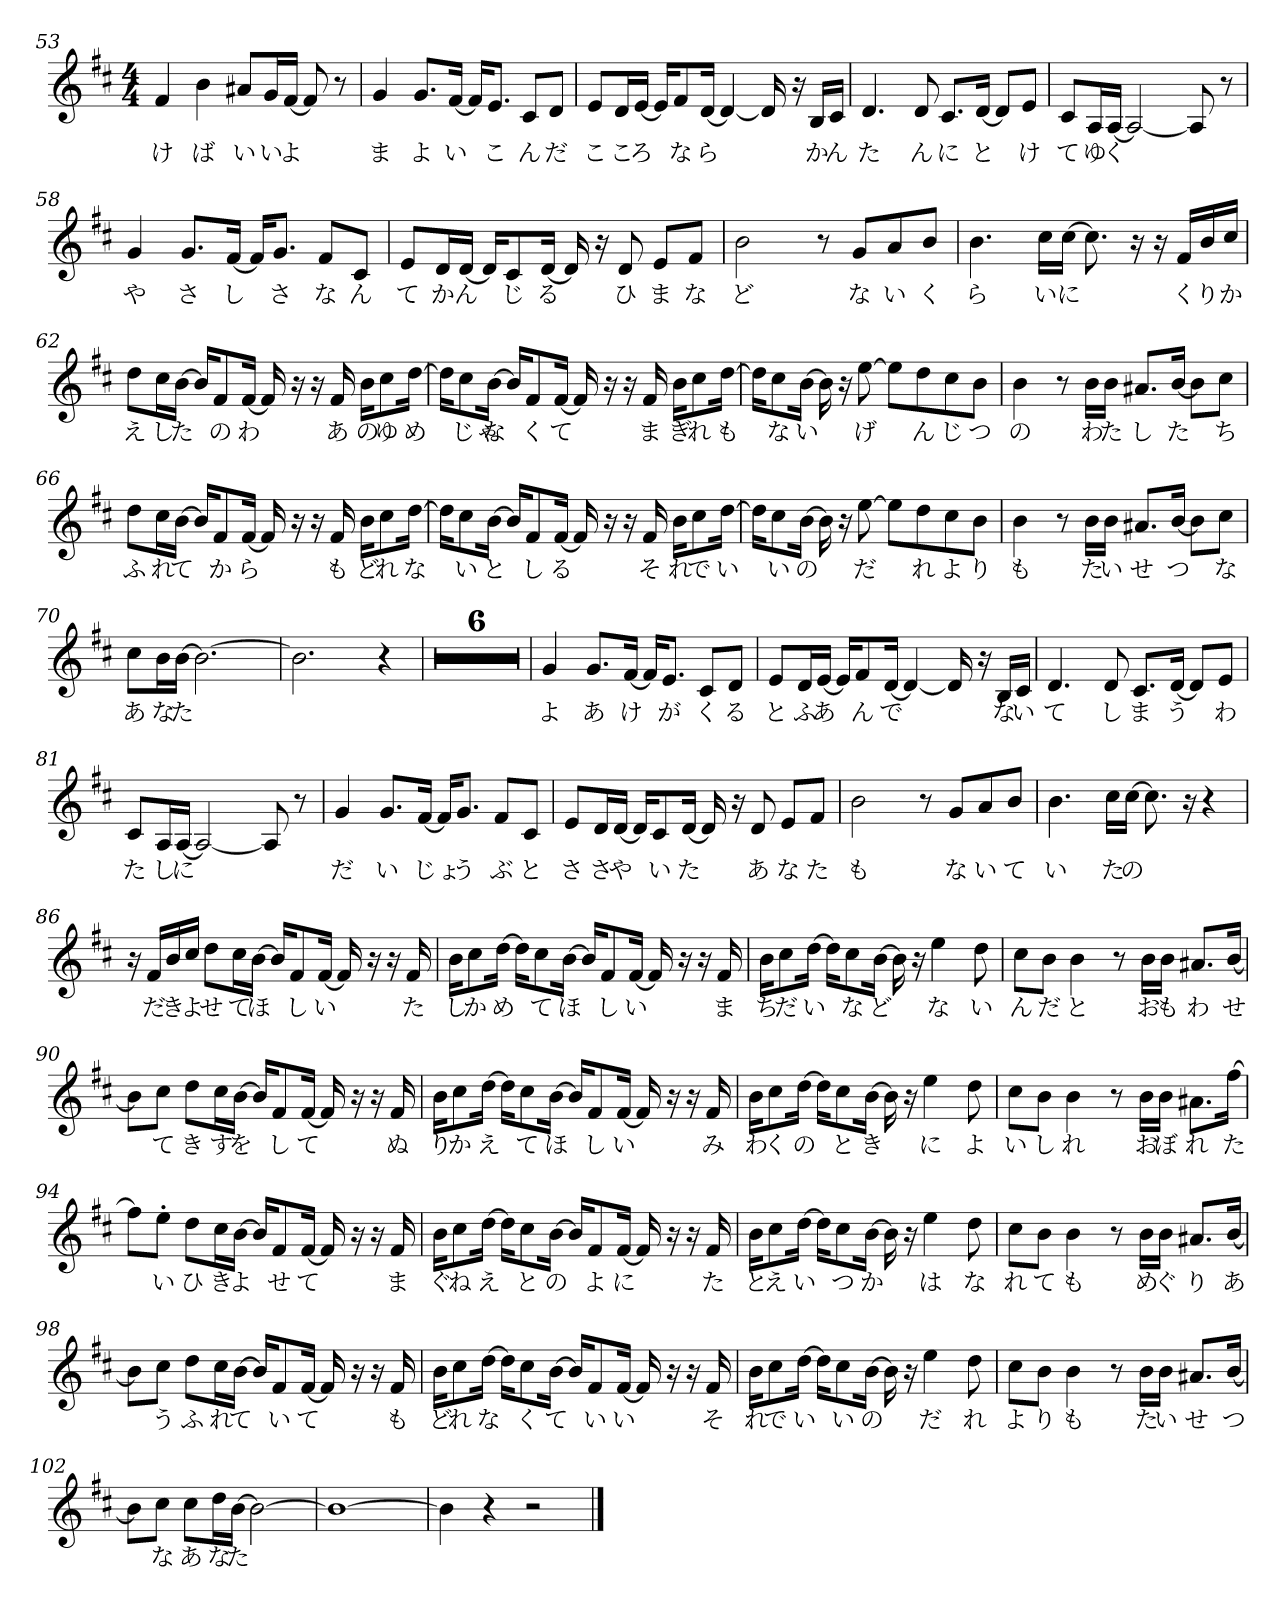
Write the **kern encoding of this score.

**kern	**text
*part1	*part1
*staff1	*staff1
*clefG2	*
*k[f#c#]	*
*M4/4	*
=53	=53
4f#	け
4b	ば
8a#XL	い
16gL	い
[16f#JJ	よ
8f#]	.
8r	.
=54	=54
4g	ま
8.gL	よ
[16f#Jk	い
16f#KL]	.
8.eJ	こ
8c#L	ん
8dJ	だ
=55	=55
8eL	こ
16dL	こ
[16eJJ	ろ
16eKL]	.
8f#	な
[16dJk	ら
4d_	.
16d]	.
16r	.
16BLL	か
16c#JJ	ん
=56	=56
4.d	た
8d	ん
8.c#L	に
[16dJk	と
8dL]	.
8eJ	け
=57	=57
8c#L	て
16AL	ゆ
[16AJJ	く
2A_	.
8A]	.
8r	.
=58	=58
4g	や
8.gL	さ
[16f#Jk	し
16f#KL]	.
8.gJ	さ
8f#L	な
8c#J	ん
=59	=59
8eL	て
16dL	か
[16dJJ	ん
16dKL]	.
8c#	じ
[16dJk	る
16d]	.
16r	.
8d	ひ
8eL	ま
8f#J	な
=60	=60
2b	ど
8r	.
8gL	な
8a	い
8bJ	く
=61	=61
4.b	ら
16cc#LL	い
[16cc#JJ	に
8.cc#]	.
16r	.
16r	.
16f#LL	く
16b	り
16cc#JJ	か
=62	=62
8ddL	え
16cc#L	し
[16bJJ	た
16bKL]	.
8f#	の
[16f#Jk	わ
16f#]	.
16r	.
16r	.
16f#	あ
16bKL	の
8cc#	ゆ
[16ddJk	め
=63	=63
16ddKL]	.
8cc#	じゃ
[16bJk	な
16bKL]	.
8f#	く
[16f#Jk	て
16f#]	.
16r	.
16r	.
16f#	ま
16bKL	ぎ
8cc#	れ
[16ddJk	も
=64	=64
16ddKL]	.
8cc#	な
[16bJk	い
16b]	.
16r	.
[8ee	げ
8eeL]	.
8dd	ん
8cc#	じ
8bJ	つ
=65	=65
4b	の
8r	.
16bLL	わ
16bJJ	た
8.a#XL	し
[16bJk	た
8bL]	.
8cc#J	ち
=66	=66
8ddL	ふ
16cc#L	れ
[16bJJ	て
16bKL]	.
8f#	か
[16f#Jk	ら
16f#]	.
16r	.
16r	.
16f#	も
16bKL	ど
8cc#	れ
[16ddJk	な
=67	=67
16ddKL]	.
8cc#	い
[16bJk	と
16bKL]	.
8f#	し
[16f#Jk	る
16f#]	.
16r	.
16r	.
16f#	そ
16bKL	れ
8cc#	で
[16ddJk	い
=68	=68
16ddKL]	.
8cc#	い
[16bJk	の
16b]	.
16r	.
[8ee	だ
8eeL]	.
8dd	れ
8cc#	よ
8bJ	り
=69	=69
4b	も
8r	.
16bLL	た
16bJJ	い
8.a#XL	せ
[16bJk	つ
8bL]	.
8cc#J	な
=70	=70
8cc#L	あ
16bL	な
[16bJJ	た
2.b_	.
=71	=71
2.b]	.
4r	.
=72	=72
1r	.
=73	=73
1r	.
=74	=74
1r	.
=75	=75
1r	.
=76	=76
1r	.
=77	=77
1r	.
=78	=78
4g	よ
8.gL	あ
[16f#Jk	け
16f#KL]	.
8.eJ	が
8c#L	く
8dJ	る
=79	=79
8eL	と
16dL	ふ
[16eJJ	あ
16eKL]	.
8f#	ん
[16dJk	で
4d_	.
16d]	.
16r	.
16BLL	な
16c#JJ	い
=80	=80
4.d	て
8d	し
8.c#L	ま
[16dJk	う
8dL]	.
8eJ	わ
=81	=81
8c#L	た
16AL	し
[16AJJ	に
2A_	.
8A]	.
8r	.
=82	=82
4g	だ
8.gL	い
[16f#Jk	じょ
16f#KL]	.
8.gJ	う
8f#L	ぶ
8c#J	と
=83	=83
8eL	さ
16dL	さ
[16dJJ	や
16dKL]	.
8c#	い
[16dJk	た
16d]	.
16r	.
8d	あ
8eL	な
8f#J	た
=84	=84
2b	も
8r	.
8gL	な
8a	い
8bJ	て
=85	=85
4.b	い
16cc#LL	た
[16cc#JJ	の
8.cc#]	.
16r	.
4r	.
=86	=86
16r	.
16f#LL	だ
16b	き
16cc#JJ	よ
8ddL	せ
16cc#L	て
[16bJJ	ほ
16bKL]	.
8f#	し
[16f#Jk	い
16f#]	.
16r	.
16r	.
16f#	た
=87	=87
16bKL	し
8cc#	か
[16ddJk	め
16ddKL]	.
8cc#	て
[16bJk	ほ
16bKL]	.
8f#	し
[16f#Jk	い
16f#]	.
16r	.
16r	.
16f#	ま
=88	=88
16bKL	ち
8cc#	だ
[16ddJk	い
16ddKL]	.
8cc#	な
[16bJk	ど
16b]	.
16r	.
4ee	な
8dd	い
=89	=89
8cc#L	ん
8bJ	だ
4b	と
8r	.
16bLL	お
16bJJ	も
8.a#XL	わ
[16bJk	せ
=90	=90
8bL]	.
8cc#J	て
8ddL	き
16cc#L	す
[16bJJ	を
16bKL]	.
8f#	し
[16f#Jk	て
16f#]	.
16r	.
16r	.
16f#	ぬ
=91	=91
16bKL	り
8cc#	か
[16ddJk	え
16ddKL]	.
8cc#	て
[16bJk	ほ
16bKL]	.
8f#	し
[16f#Jk	い
16f#]	.
16r	.
16r	.
16f#	み
=92	=92
16bKL	わ
8cc#	く
[16ddJk	の
16ddKL]	.
8cc#	と
[16bJk	き
16b]	.
16r	.
4ee	に
8dd	よ
=93	=93
8cc#L	い
8bJ	し
4b	れ
8r	.
16bLL	お
16bJJ	ぼ
8.a#XL	れ
[16ff#Jk	た
=94	=94
8ff#L]	.
8ee'J	い
8ddL	ひ
16cc#L	き
[16bJJ	よ
16bKL]	.
8f#	せ
[16f#Jk	て
16f#]	.
16r	.
16r	.
16f#	ま
=95	=95
16bKL	ぐ
8cc#	ね
[16ddJk	え
16ddKL]	.
8cc#	と
[16bJk	の
16bKL]	.
8f#	よ
[16f#Jk	に
16f#]	.
16r	.
16r	.
16f#	た
=96	=96
16bKL	と
8cc#	え
[16ddJk	い
16ddKL]	.
8cc#	つ
[16bJk	か
16b]	.
16r	.
4ee	は
8dd	な
=97	=97
8cc#L	れ
8bJ	て
4b	も
8r	.
16bLL	め
16bJJ	ぐ
8.a#XL	り
[16bJk	あ
=98	=98
8bL]	.
8cc#J	う
8ddL	ふ
16cc#L	れ
[16bJJ	て
16bKL]	.
8f#	い
[16f#Jk	て
16f#]	.
16r	.
16r	.
16f#	も
=99	=99
16bKL	ど
8cc#	れ
[16ddJk	な
16ddKL]	.
8cc#	く
[16bJk	て
16bKL]	.
8f#	い
[16f#Jk	い
16f#]	.
16r	.
16r	.
16f#	そ
=100	=100
16bKL	れ
8cc#	で
[16ddJk	い
16ddKL]	.
8cc#	い
[16bJk	の
16b]	.
16r	.
4ee	だ
8dd	れ
=101	=101
8cc#L	よ
8bJ	り
4b	も
8r	.
16bLL	た
16bJJ	い
8.a#XL	せ
[16bJk	つ
=102	=102
8bL]	.
8cc#J	な
8cc#L	あ
16ddL	な
[16bJJ	た
2b_	.
=103	=103
1b_	.
=104	=104
4b]	.
4r	.
2r	.
==	==
*-	*-
